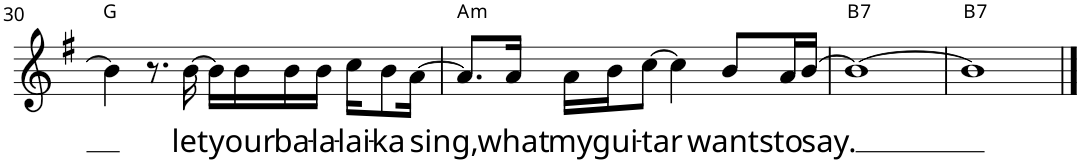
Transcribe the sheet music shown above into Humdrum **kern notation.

**kern	**text	**harte
*part1	*part1	*part1
*staff1	*staff1	*
*I"P1	*	*
!!LO:PB:g=z
*clefG2	*	*
*k[f#]	*	*
*G:	*	*
*M4/4	*	*
*met(c)	*	*
=30	=30	=30
4b\]	.	G:maj
8.r	.	.
!	!LO:LY:b	!
[16b\	let	.
16b\LL]	.	.
!	!LO:LY:b	!
16b\	your	.
!	!LO:LY:b	!
16b\	ba-	.
!	!LO:LY:b	!
16b\JJ	-la-	.
!	!LO:LY:b	!
16cc\KL	-lai-	.
!	!LO:LY:b	!
8b\	-ka	.
!	!LO:LY:b	!
[16a\Jk	sing,	.
=31	=31	=31
!	!	!LO:H:kt=m
8.a/L]	.	A:min
!	!LO:LY:b	!
16a/Jk	what	.
!	!LO:LY:b	!
16a\LL	my	.
!	!LO:LY:b	!
16b\J	gui-	.
!	!LO:LY:b	!
[8cc\J	-tar	.
4cc\]	.	.
!	!LO:LY:b	!
8b/L	wants	.
!	!LO:LY:b	!
16a/L	to	.
!	!LO:LY:b	!
[16b/JJ	say.	.
=32	=32	=32
!	!	!LO:H:kt=7
1b_	.	B:7
=33	=33	=33
!	!	!LO:H:kt=7
1b]	.	B:7
==	==	==
*-	*-	*-
